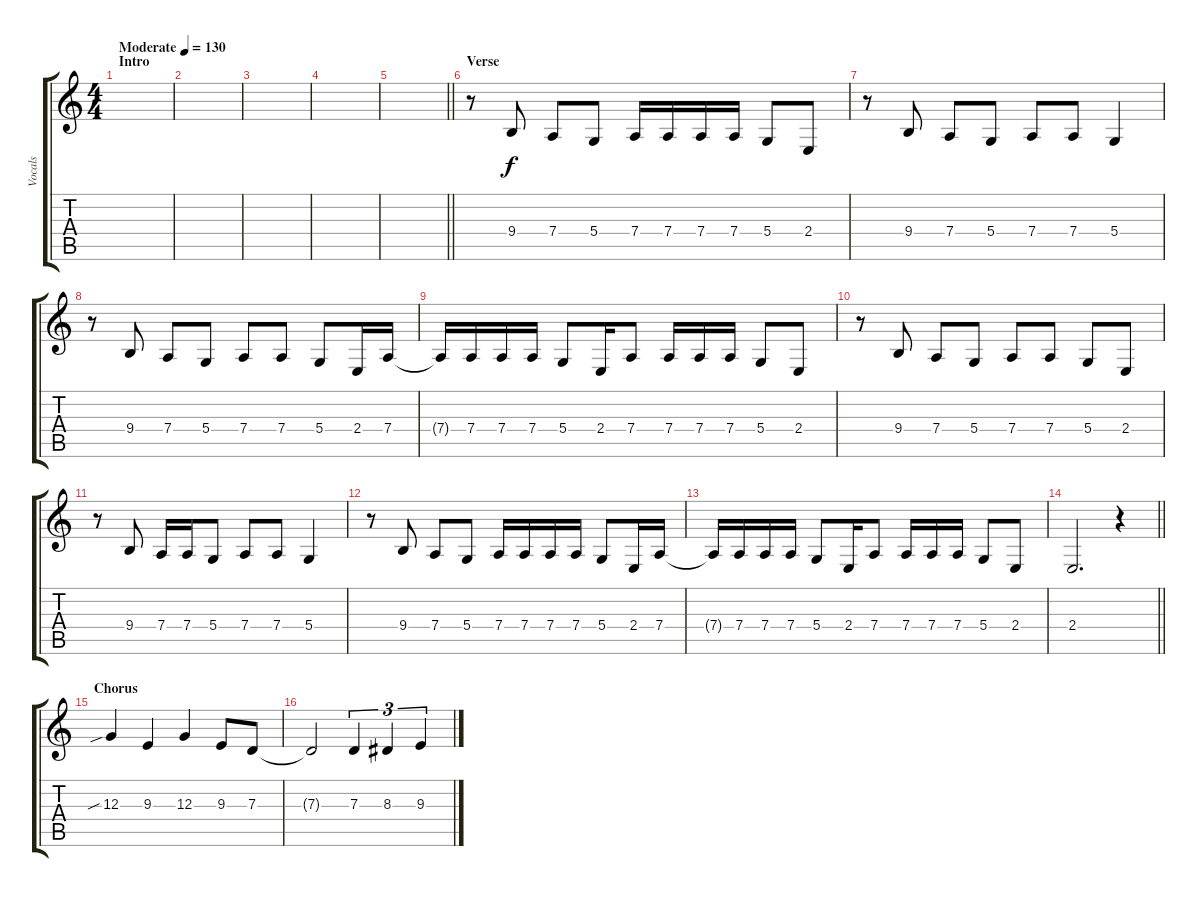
\track ("Vocals" "Vocals") {instrument tenorsax}
\staff {score tabs}
\tuning (E4 B3 G3 D3 A2 E2) {hide}
\ts (4 4)
\section ("" "Intro")
\tempo (130 "Moderate")
\clef g2
\ks c
|
|
|
|
\barLineRight lightlight
|
\section ("" "Verse")
r.8 9.4.8 7.4.8 5.4.8 7.4.16 7.4.16 7.4.16 7.4.16 5.4.8 2.4.8 |
r.8 9.4.8 7.4.8 5.4.8 7.4.8 7.4.8 5.4.4 |
r.8 9.4.8 7.4.8 5.4.8 7.4.8 7.4.8 5.4.8 2.4.16 7.4.16 |
7.4{t}.16 7.4.16 7.4.16 7.4.16 5.4.8 2.4.16 7.4.8 7.4.16 7.4.16 7.4.16 5.4.8 2.4.8 |
r.8 9.4.8 7.4.8 5.4.8 7.4.8 7.4.8 5.4.8 2.4.8 |
r.8 9.4.8 7.4.16 7.4.16 5.4.8 7.4.8 7.4.8 5.4.4 |
r.8 9.4.8 7.4.8 5.4.8 7.4.16 7.4.16 7.4.16 7.4.16 5.4.8 2.4.16 7.4.16 |
7.4{t}.16 7.4.16 7.4.16 7.4.16 5.4.8 2.4.16 7.4.8 7.4.16 7.4.16 7.4.16 5.4.8 2.4.8 |
\barLineRight lightlight
2.4.2{d} r.4 |
\section ("" "Chorus")
12.3{sib}.4 9.3.4 12.3.4 9.3.8 7.3.8 |
7.3{t}.2 7.3.4{tu (3 2)} 8.3.4{tu (3 2)} 9.3.4{tu (3 2)}
